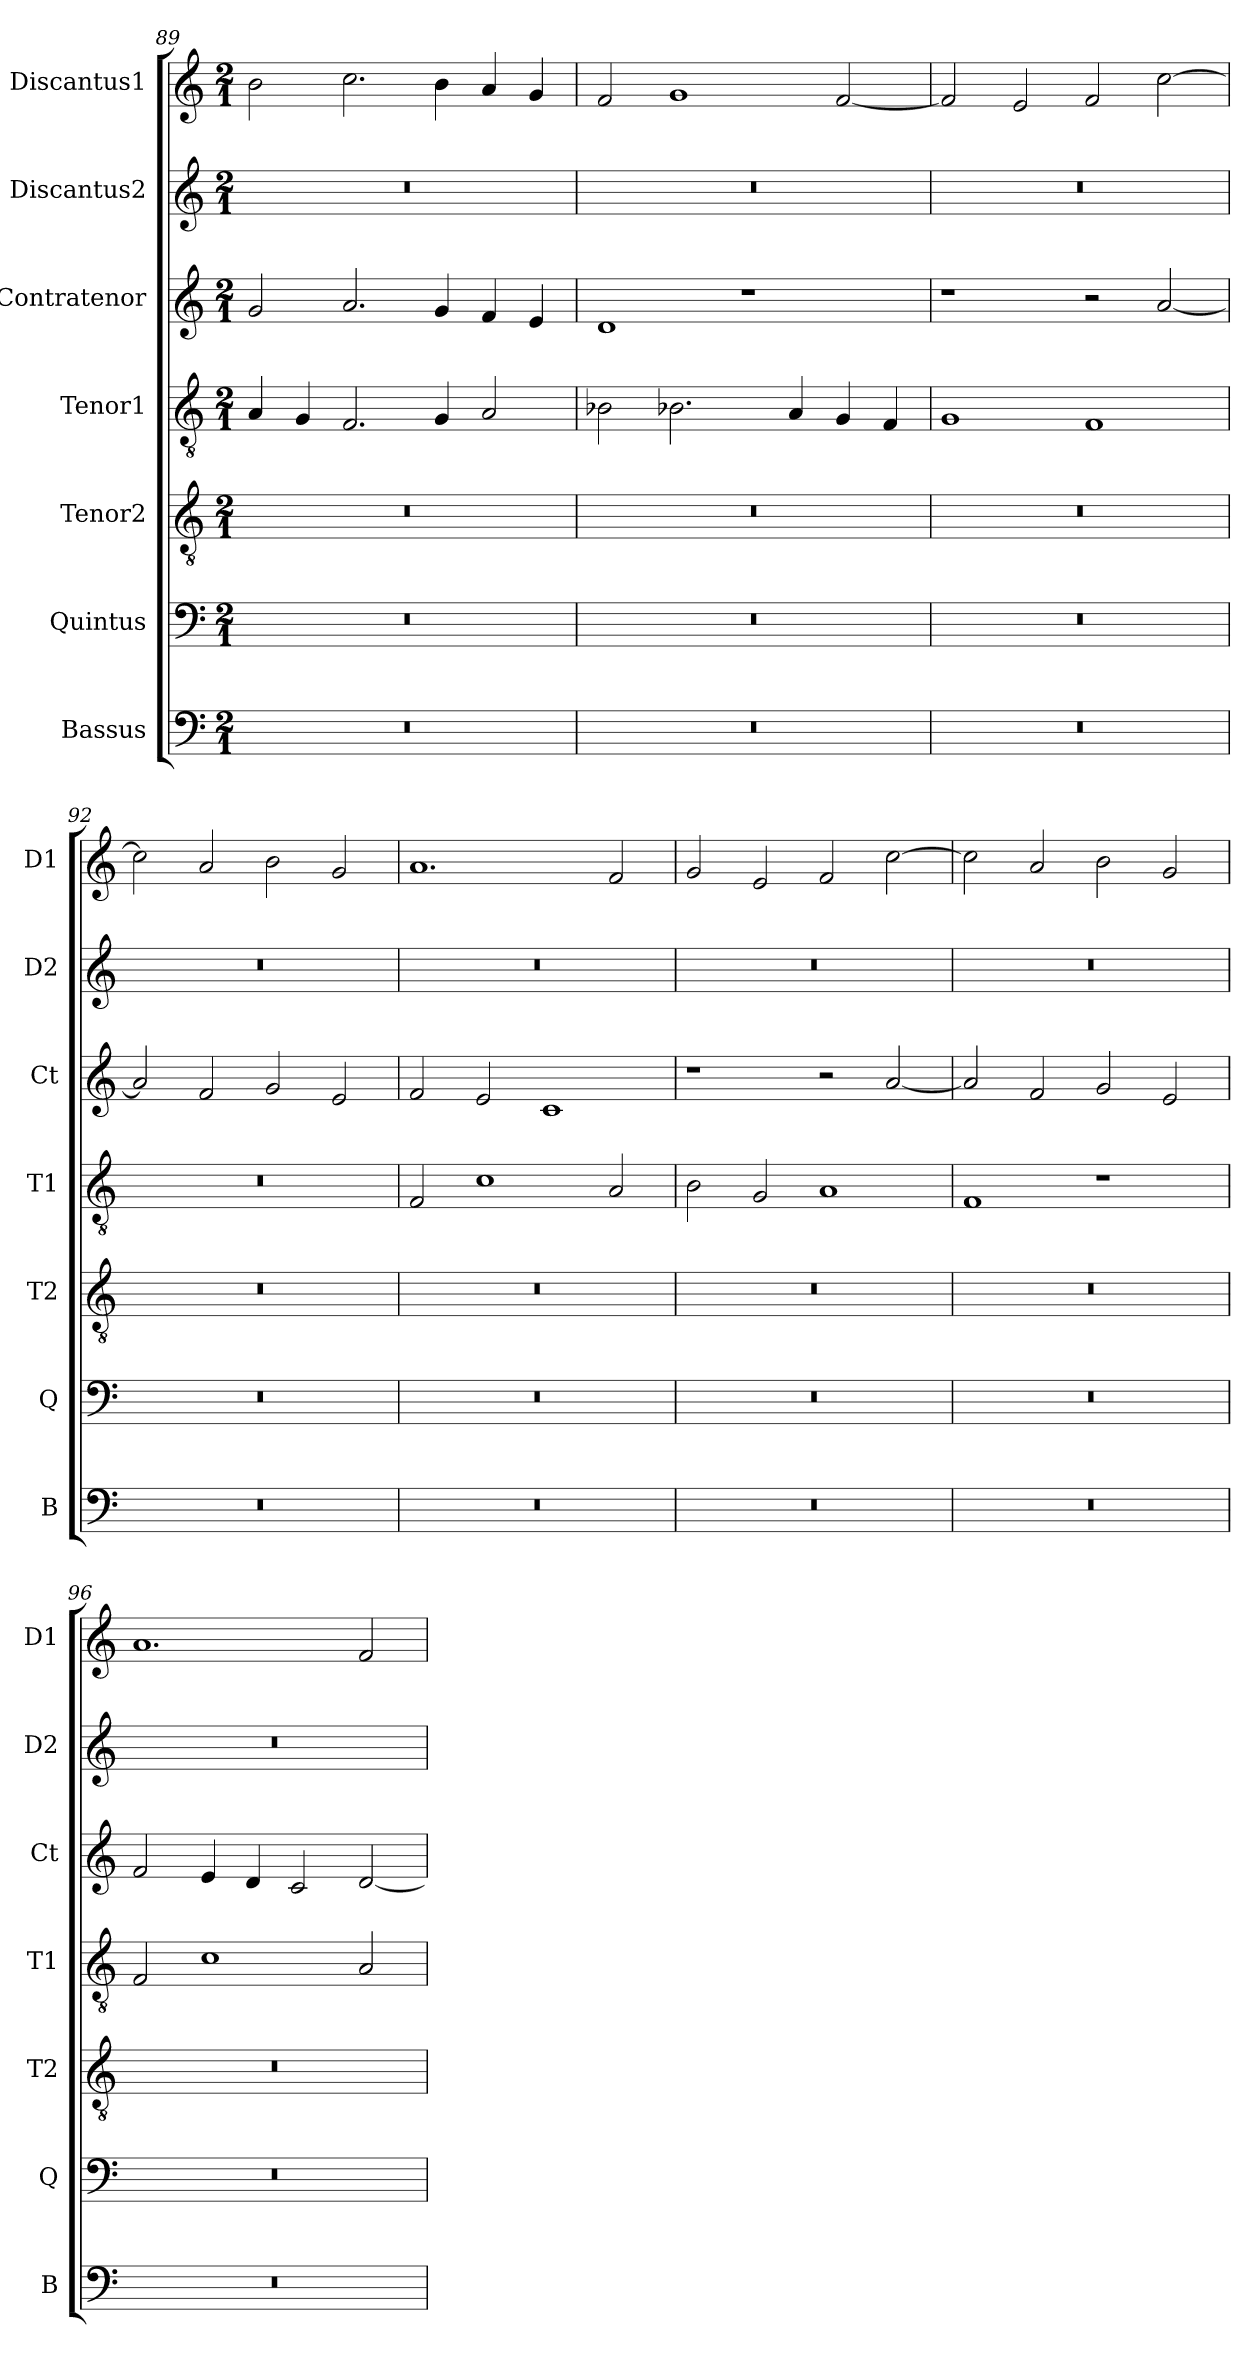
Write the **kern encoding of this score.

**kern	**kern	**kern	**kern	**kern	**kern	**kern
*part7	*part6	*part5	*part4	*part3	*part2	*part1
*staff7	*staff6	*staff5	*staff4	*staff3	*staff2	*staff1
*I"Bassus	*I"Quintus	*I"Tenor2	*I"Tenor1	*I"Contratenor	*I"Discantus2	*I"Discantus1
*I'B	*I'Q	*I'T2	*I'T1	*I'Ct	*I'D2	*I'D1
*clefF4	*clefF4	*clefGv2	*clefGv2	*clefG2	*clefG2	*clefG2
*k[]	*k[]	*k[]	*k[]	*k[]	*k[]	*k[]
*M2/1	*M2/1	*M2/1	*M2/1	*M2/1	*M2/1	*M2/1
=89	=89	=89	=89	=89	=89	=89
0r	0r	0r	4A/	2g/	0r	2b\
.	.	.	4G/	.	.	.
.	.	.	2.F/	2.a/	.	2.cc\
.	.	.	4G/	4g/	.	4b\
.	.	.	2A/	4f/	.	4a/
.	.	.	.	4e/	.	4g/
=90	=90	=90	=90	=90	=90	=90
0r	0r	0r	2B-X\	1d	0r	2f/
.	.	.	2.B-X\	.	.	1g
.	.	.	.	1r	.	.
.	.	.	4A/	.	.	.
.	.	.	4G/	.	.	[2f/
.	.	.	4F/	.	.	.
=91	=91	=91	=91	=91	=91	=91
0r	0r	0r	1G	1r	0r	2f/]
.	.	.	.	.	.	2e/
.	.	.	1F	2r	.	2f/
.	.	.	.	[2a/	.	[2cc\
=92	=92	=92	=92	=92	=92	=92
0r	0r	0r	0r	2a/]	0r	2cc\]
.	.	.	.	2f/	.	2a/
.	.	.	.	2g/	.	2b\
.	.	.	.	2e/	.	2g/
=93	=93	=93	=93	=93	=93	=93
0r	0r	0r	2F/	2f/	0r	1.a
.	.	.	1c	2e/	.	.
.	.	.	.	1c	.	.
.	.	.	2A/	.	.	2f/
=94	=94	=94	=94	=94	=94	=94
0r	0r	0r	2B\	1r	0r	2g/
.	.	.	2G/	.	.	2e/
.	.	.	1A	2r	.	2f/
.	.	.	.	[2a/	.	[2cc\
=95	=95	=95	=95	=95	=95	=95
0r	0r	0r	1F	2a/]	0r	2cc\]
.	.	.	.	2f/	.	2a/
.	.	.	1r	2g/	.	2b\
.	.	.	.	2e/	.	2g/
=96	=96	=96	=96	=96	=96	=96
0r	0r	0r	2F/	2f/	0r	1.a
.	.	.	1c	4e/	.	.
.	.	.	.	4d/	.	.
.	.	.	.	2c/	.	.
.	.	.	2A/	[2d/	.	2f/
=	=	=	=	=	=	=
*-	*-	*-	*-	*-	*-	*-
